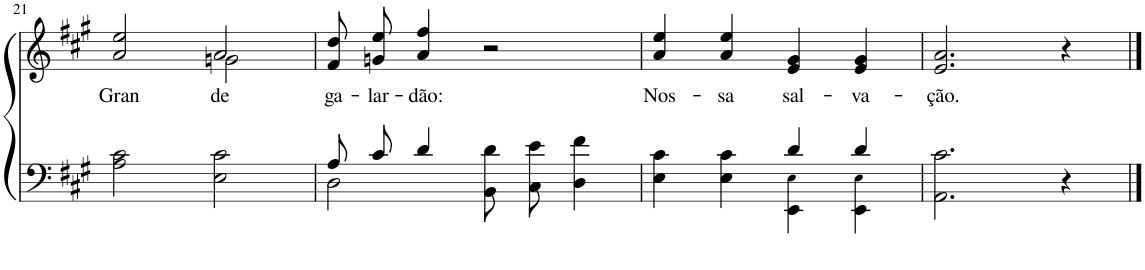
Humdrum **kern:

**kern	**kern	**text
*part2	*part1	*part1
*staff2	*staff1	*staff1
*I"Parte III e IV	*I"Parte I e II	*
!!LO:PB:g=z
*clefF4	*clefG2	*
*Trd1c2	*Trd1c2	*
*k[f#c#g#]	*k[f#c#g#]	*
*M4/4	*M4/4	*
=21	=21	=21
!	!	!LO:LY:b
*	*^	*
2A\ 2c#\	2a/ 2ee/	2ryy	Gran-
!	!	!	!LO:LY:b
2E\ 2c#\	2a/	2gn\	-de
=22	=22	=22	=22
*^	*	*	*
!	!	!	!	!LO:LY:b
*	*	*v	*v	*
8A/L	2D\	8f#\ 8dd\L	ga-
!	!	!	!LO:LY:b
8c#/J	.	8gn\ 8ee\J	-lar-
!	!	!	!LO:LY:b
4d/	.	4a/ 4ff#/	-dão:
2ryy	8BB\ 8d\L	2r	.
.	8C#\ 8e\J	.	.
.	4D\ 4f#\	.	.
=23	=23	=23	=23
!	!	!	!LO:LY:b
2ryy	4E\ 4c#\	4a/ 4ee/	Nos-
!	!	!	!LO:LY:b
.	4E\ 4c#\	4a/ 4ee/	-sa
!	!	!	!LO:LY:b
4d/	4EE\ 4E!\	4e/ 4g#/	sal-
!	!	!	!LO:LY:b
4d/	4EE\ 4E!\	4e/ 4g#/	-va-
=24	=24	=24	=24
!	!	!	!LO:LY:b
*v	*v	*	*
2.AA\ 2.c#\	2.e/ 2.a/	-ção.
4r	4r	.
==	==	==
*-	*-	*-
